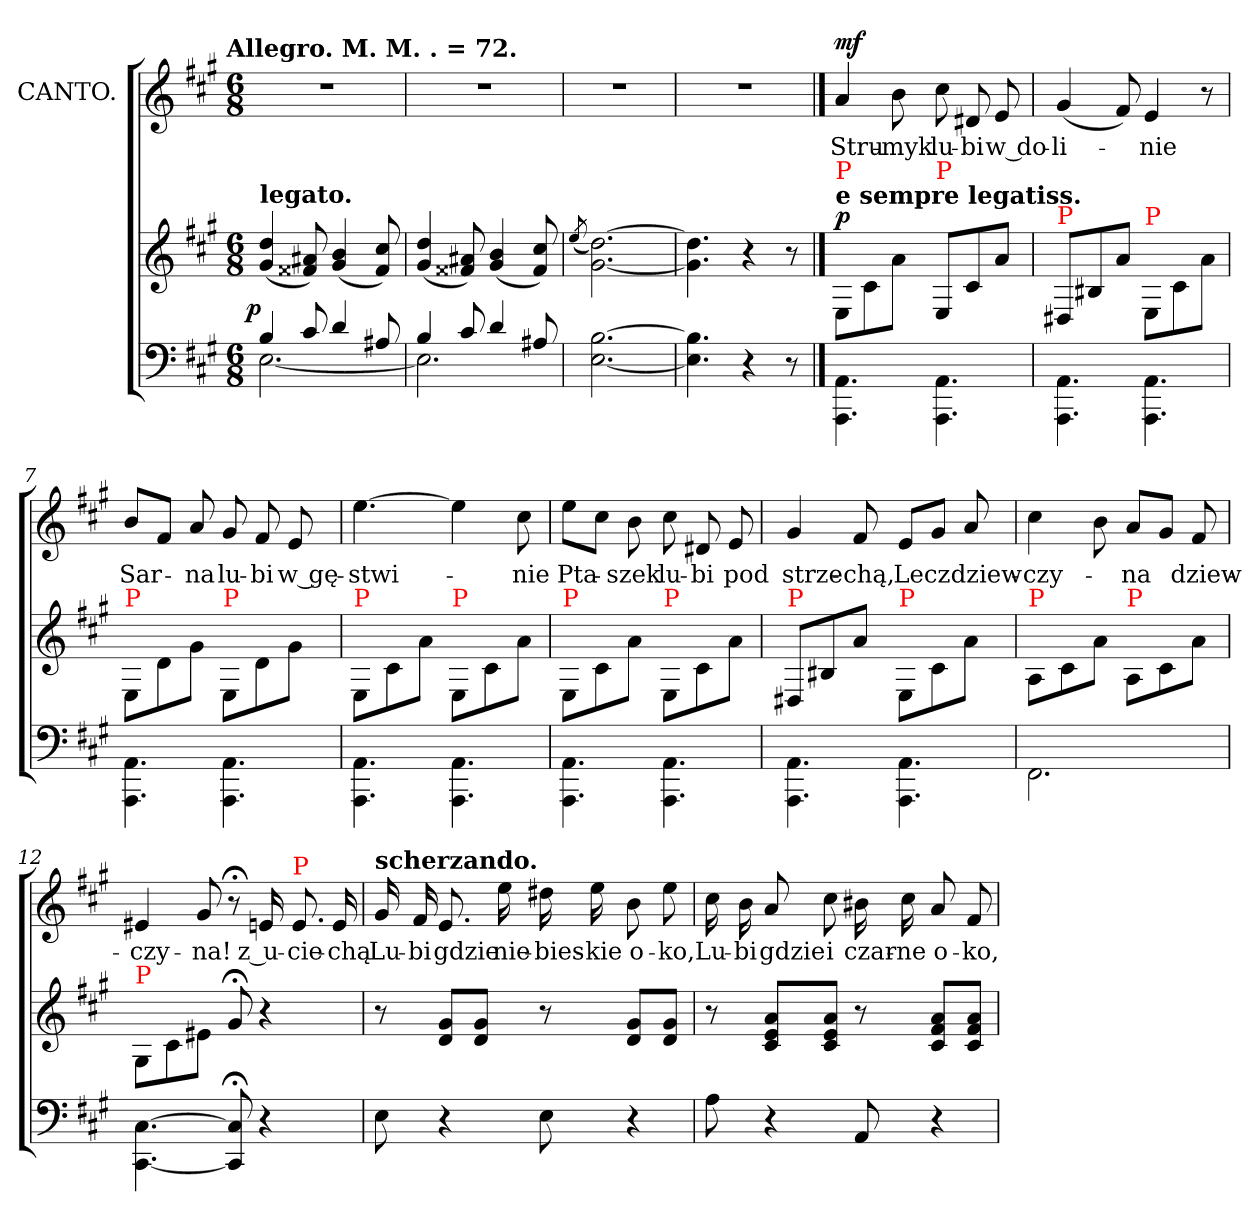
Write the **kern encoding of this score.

**kern	**kern	**dynam	**kern	**text	**dynam
*part2	*part2	*part2	*part1	*part1	*part1
*staff3	*staff2	*staff2/3	*staff1	*staff1	*staff1
*	*	*	*I"CANTO.	*	*
*clefF4	*clefG2	*	*clefG2	*	*
*k[f#c#g#]	*k[f#c#g#]	*	*k[f#c#g#]	*	*
*A:	*A:	*	*A:	*	*
!!LO:TX:omd:t=Allegro. M. M. . = 72.
*M6/8	*M6/8	*	*M6/8	*	*
*MM108	*MM108	*	*MM108	*	*
=1	=1	=1	=1	=1	=1
*^	*	*	*	*	*
!	!	!LO:TX:a:B:t=legato.	!	!	!	!
!	!	!	!LO:DY:rj	!	!	!
4B	[2.E	(>4dd/ 4g#/	p	2.rdd	.	.
8c#	.	8a#X 8f##X)	.	.	.	.
4d	.	(>4b 4g#	.	.	.	.
8A#X	.	8cc#/ 8f##/)	.	.	.	.
=2	=2	=2	=2	=2	=2	=2
4B	2.E]	(>4dd/ 4g#/	.	2.rdd	.	.
8c#	.	8a#X 8f##X)	.	.	.	.
4d	.	(>4b 4g#	.	.	.	.
8A#X	.	8f##/ 8cc#/)	.	.	.	.
*v	*v	*	*	*	*	*
=3	=3	=3	=3	=3	=3
.	(<8qee/	.	.	.	.
[2.B [2.E	[2.dd [2.g#)	.	2.rdd	.	.
=4	=4	=4	=4	=4	=4
4.B] 4.E]	4.dd] 4.g#]	.	2.rdd	.	.
4r	4r	.	.	.	.
8r	8r	.	.	.	.
==	==	==	==	==	==
!	!LO:TX:a:B:t=e sempre legatiss.	!	!	!	!
!	!LO:TX:a:color=red:t=P	!	!	!	!
!	!	!LO:DY:a	!	!	!LO:DY:a
4.AA\ 4.AAA\	8E/L	p	4a	Stru-	mf
.	8c#\	.	.	.	.
.	8a\J	.	8b	-myk	.
!	!LO:TX:a:color=red:t=P	!	!	!	!
4.AA\ 4.AAA\	8E/L	.	8cc#	lu-	.
.	8c#\	.	8d#X	-bi	.
.	8aJ	.	8e	w do-	.
=6	=6	=6	=6	=6	=6
!	!LO:TX:a:color=red:t=P	!	!	!	!
4.AA\ 4.AAA\	8D#X/L	.	(4g#	-li-	.
.	8B#X/	.	.	.	.
.	8a\J	.	8f#)	.	.
!	!LO:TX:a:color=red:t=P	!	!	!	!
4.AA\ 4.AAA\	8E/L	.	4e	-nie	.
.	8c#\	.	.	.	.
.	8a\J	.	8r	.	.
=7	=7	=7	=7	=7	=7
!	!LO:TX:a:color=red:t=P	!	!	!	!
4.AA\ 4.AAA\	8E/L	.	8bL	Sar-	.
.	8d\	.	8f#J	.	.
.	8g#\J	.	8a	-na	.
!	!LO:TX:a:color=red:t=P	!	!	!	!
4.AA\ 4.AAA\	8E/L	.	8g#	lu-	.
.	8d\	.	8f#	-bi	.
.	8g#\J	.	8e	w gę-	.
=8	=8	=8	=8	=8	=8
!	!LO:TX:a:color=red:t=P	!	!	!	!
4.AA\ 4.AAA\	8E/L	.	[4.ee	-stwi-	.
.	8c#\	.	.	.	.
.	8a\J	.	.	.	.
!	!LO:TX:a:color=red:t=P	!	!	!	!
4.AA\ 4.AAA\	8E/L	.	4ee]	.	.
.	8c#\	.	.	.	.
.	8a\J	.	8cc#	-nie	.
=9	=9	=9	=9	=9	=9
!	!LO:TX:a:color=red:t=P	!	!	!	!
4.AA\ 4.AAA\	8E/L	.	8eeL	Pta-	.
.	8c#\	.	8cc#J	.	.
.	8a\J	.	8b	-szek	.
!	!LO:TX:a:color=red:t=P	!	!	!	!
4.AA\ 4.AAA\	8E/L	.	8cc#	lu-	.
.	8c#\	.	8d#X	-bi	.
.	8a\J	.	8e	pod	.
=10	=10	=10	=10	=10	=10
!	!LO:TX:a:color=red:t=P	!	!	!	!
4.AA\ 4.AAA\	8D#X/L	.	4g#	strze-	.
.	8B#X/	.	.	.	.
.	8a\J	.	8f#	-chą,	.
!	!LO:TX:a:color=red:t=P	!	!	!	!
4.AA\ 4.AAA\	8E/L	.	8eL	Lecz	.
.	8c#\	.	8g#J	.	.
.	8a\J	.	8a	dziew-	.
=11	=11	=11	=11	=11	=11
!	!LO:TX:a:color=red:t=P	!	!	!	!
2.FF#\	8A/L	.	4cc#	-czy-	.
.	8c#\	.	.	.	.
.	8a\J	.	8b	.	.
!	!LO:TX:a:color=red:t=P	!	!	!	!
.	8A/L	.	8aL	-na	.
.	8c#\	.	8g#J	.	.
.	8a\J	.	8f#	dziew-	.
=12	=12	=12	=12	=12	=12
!	!LO:TX:a:color=red:t=P	!	!	!	!
[4.C#\ [4.CC#\	8G#/L	.	4e#X	-czy-	.
.	8c#\	.	.	.	.
.	8e#X\J	.	8g#	-na!	.
8C#];</ 8CC#];</	8g#;<	.	8r;<	.	.
4r	4r	.	16en	z u-	.
!	!	!	!LO:TX:a:color=red:t=P	!	!
!	!	!	!LO:N:vis=8.	!	!
.	.	.	8e	-cie-	.
.	.	.	16e	-chą	.
=13	=13	=13	=13	=13	=13
!	!	!	!LO:TX:a:B:t=scherzando.	!	!
8E	8r	.	16g#	Lu-	.
.	.	.	16f#	-bi	.
4r	8g# 8dL	.	8.e	gdzie	.
.	8g# 8dJ	.	.	.	.
.	.	.	16ee	nie-	.
8E	8r	.	16dd#X	bies-	.
.	.	.	16ee	kie	.
4r	8g# 8dL	.	8b	o-	.
.	8g# 8dJ	.	8ee	-ko,	.
=14	=14	=14	=14	=14	=14
8A	8r	.	16cc#	Lu-	.
.	.	.	16b	bi	.
4r	8a 8e 8c#L	.	8a	gdzie	.
.	8a 8e 8c#J	.	8cc#	i	.
8AA	8r	.	16b#X	czar-	.
.	.	.	16cc#	-ne	.
4r	8a 8f# 8c#L	.	8a	o-	.
.	8a 8f# 8c#J	.	8f#	ko,	.
=	=	=	=	=	=
*-	*-	*-	*-	*-	*-
